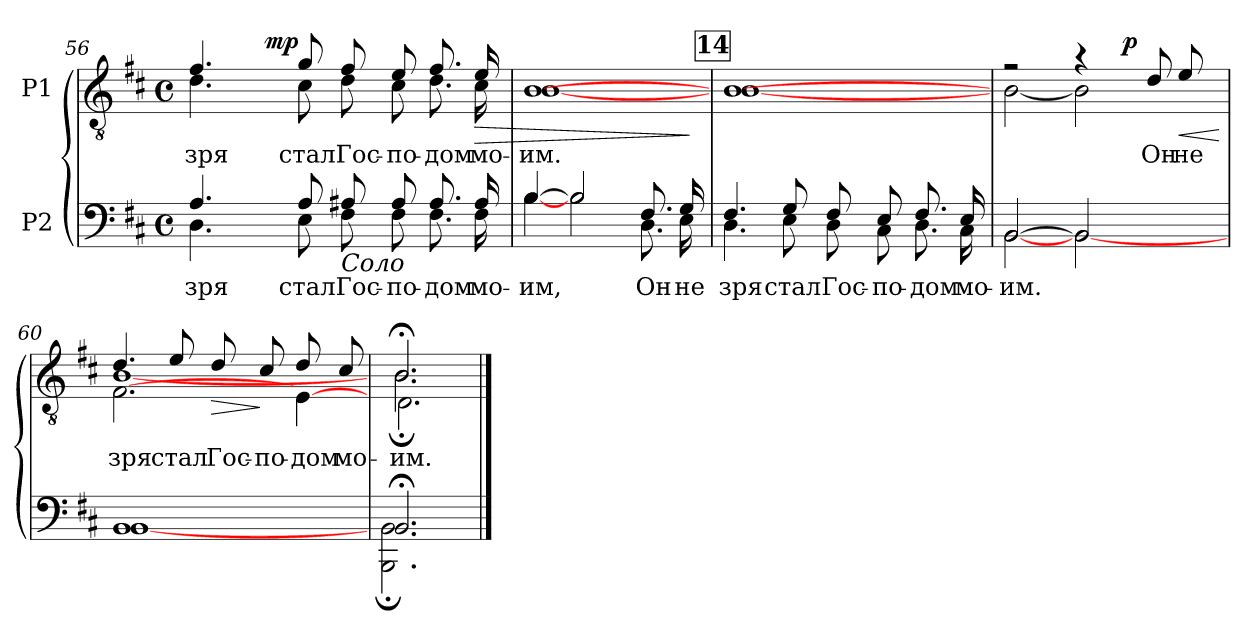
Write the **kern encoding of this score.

**kern	**text	**kern	**text	**dynam
*part2	*part2	*part1	*part1	*part1
*staff2	*staff2	*staff1	*staff1	*staff1
*I"P2	*	*I"P1	*	*
*clefF4	*	*clefGv2	*	*
*	*	*ITrd7c12	*	*
*k[f#c#]	*	*k[f#c#]	*	*
*b:	*	*b:	*	*
*M4/4	*	*M4/4	*	*
*met(c)	*	*met(c)	*	*
=56	=56	=56	=56	=56
!	!LO:LY:a:color=#000000	!	!	!
*^	*	*	*	*
!	!	!	!	!LO:LY:b:color=#000000	!
*	*	*	*^	*	*
*	*	*	*	*^	*	*
4.Ai/	4.Di\	зря	4.F#i/	4.Di\	8ryy	зря	.
.	.	.	.	.	16ryy	.	.
.	.	.	.	.	32ryy	.	.
.	.	.	.	.	64ryy	.	.
.	.	.	.	.	256ryy	.	.
.	.	.	.	.	1024ryy	.	.
.	.	.	.	.	2ryy	.	mp
!	!	!LO:LY:a:color=#000000	!	!	!	!	!
!	!	!	!	!	!	!LO:LY:b:color=#000000	!
8Ai/	8Ei\	стал	8Gi/	8C#i\	.	стал	.
!	!	!LO:LY:a:color=#000000	!	!	!	!	!
!LO:TX:b:i:t=Соло	!	!	!	!	!	!	!
!	!	!	!	!	!	!LO:LY:b:color=#000000	!
8A#Xi/	8F#i\	Гос-	8F#i/	8Di\	.	Гос-	.
!	!	!LO:LY:a:color=#000000	!	!	!	!	!
!	!	!	!	!	!	!LO:LY:b:color=#000000	!
8A#i/	8F#i\	-по-	8Ei/	8C#i\	.	-по-	.
.	.	.	.	.	4ryy	.	.
!	!	!LO:LY:a:color=#000000	!	!	!	!	!
!	!	!	!	!	!	!LO:LY:b:color=#000000	!
8.A#i/	8.F#i\	-дом	8.F#i/	8.Di\	.	-дом	.
!	!	!LO:LY:a:color=#000000	!	!	!	!	!
!	!	!	!	!	!	!LO:LY:b:color=#000000	!LO:HP:b
16A#i/L	16F#i\L	мо-	16Ei/L	16C#i\L	.	мо-	>
.	.	.	.	.	128ryy	.	.
.	.	.	.	.	512.ryy	.	.
*	*	*	*v	*v	*v	*	*
=57	=57	=57	=57	=57	=57
*	*	*	*^	*	*
*	*	*	*	*^	*	*
!	!	!LO:LY:a:color=#000000	!	!	!	!	!
*	*	*	*v	*v	*v	*	*
*	*	*	*^	*	*
*	*	*	*	*^	*	*
!	!	!	!	!	!	!LO:LY:b:color=#000000	!
*	*	*	*	*v	*v	*	*
[4Bi/	[4Bi\	-им,	[1BBi/	[1BBi\	-им.	.
2Bi/]	2Bi\	.	.	.	.	.
!	!	!LO:LY:a:color=#000000	!	!	!	!
8.F#i/	8.Di\	Он	.	.	.	.
!	!	!LO:LY:a:color=#000000	!	!	!	!
16Gi/L	16Ei\L	не	.	.	.	.
*v	*v	*	*	*	*	*
*	*	*v	*v	*	*
.	.	.	.	]
!!LO:REH:place=s1:B:color=#000000:enc=box:fs=19.9975:t=14
=58	=58	=58	=58	=58
!	!LO:LY:a:color=#000000	!	!	!
*^	*	*^	*	*
4.F#i/	4.Di\	зря	[1BBi/	[1BBi\	.	.
!	!	!LO:LY:a:color=#000000	!	!	!	!
8Gi/	8Ei\	стал	.	.	.	.
!	!	!LO:LY:a:color=#000000	!	!	!	!
8F#i/	8Di\	Гос-	.	.	.	.
!	!	!LO:LY:a:color=#000000	!	!	!	!
8Ei/	8C#i\	-по-	.	.	.	.
!	!	!LO:LY:a:color=#000000	!	!	!	!
8.F#i/	8.Di\	-дом	.	.	.	.
!	!	!LO:LY:a:color=#000000	!	!	!	!
16Ei/L	16C#i\L	мо-	.	.	.	.
*	*	*	*v	*v	*	*
!!LO:LB:g=z
=59	=59	=59	=59	=59	=59
!	!	!LO:LY:a:color=#000000	!	!	!
*	*	*	*^	*	*
*	*	*	*	*^	*	*
[2BBi/	[2BBi\	-им.	2r	[2BBi\	2ryy	.	.
2BBi/]	[2BBi\	.	4r	2BBi\]	8ryy	.	.
.	.	.	.	.	32ryy	.	.
.	.	.	.	.	256.ryy	.	.
.	.	.	.	.	4ryy	.	p
!	!	!	!	!	!	!LO:LY:a:color=#000000	!
.	.	.	8Di/	.	.	Он	.
!	!	!	!	!	!	!LO:LY:a:color=#000000	!LO:HP:b
.	.	.	8Ei/L	.	.	не	<
.	.	.	.	.	16ryy	.	.
.	.	.	.	.	64ryy	.	.
.	.	.	.	.	128ryy	.	.
.	.	.	.	.	512ryy	.	.
*v	*v	*	*	*	*	*	*
.	.	.	.	.	.	[
=60	=60	=60	=60	=60	=60	=60
*^	*	*	*	*	*	*
!	!	!	!	!	!	!LO:LY:a:color=#000000	!
1BBi/	[1BBi\	.	4.Di/	[1BBi\	[2.FF#i\	зря	.
!	!	!	!	!	!	!LO:LY:a:color=#000000	!
.	.	.	8Ei/	.	.	стал	.
!	!	!	!	!	!	!LO:LY:a:color=#000000	!LO:HP:b
.	.	.	8Di/	.	.	Гос-	>
!	!	!	!	!	!	!LO:LY:a:color=#000000	!
.	.	.	8C#i/	.	.	-по-	]
!	!	!	!	!	!	!LO:LY:a:color=#000000	!
.	.	.	8Di/	.	[4EEi\	-дом	.
!	!	!	!	!	!	!LO:LY:a:color=#000000	!
.	.	.	8C#i/L	.	.	мо-	.
=61	=61	=61	=61	=61	=61	=61	=61
!	!	!	!	!	!	!LO:LY:a:color=#000000	!
2.BB;i/	2.BBBi\; 2.BBi;	.	2.BB;i/	2.BB;i\	2.DDi\	-им.	.
*v	*v	*	*	*	*	*	*
*	*	*v	*v	*v	*	*
==	==	==	==	==
*-	*-	*-	*-	*-
